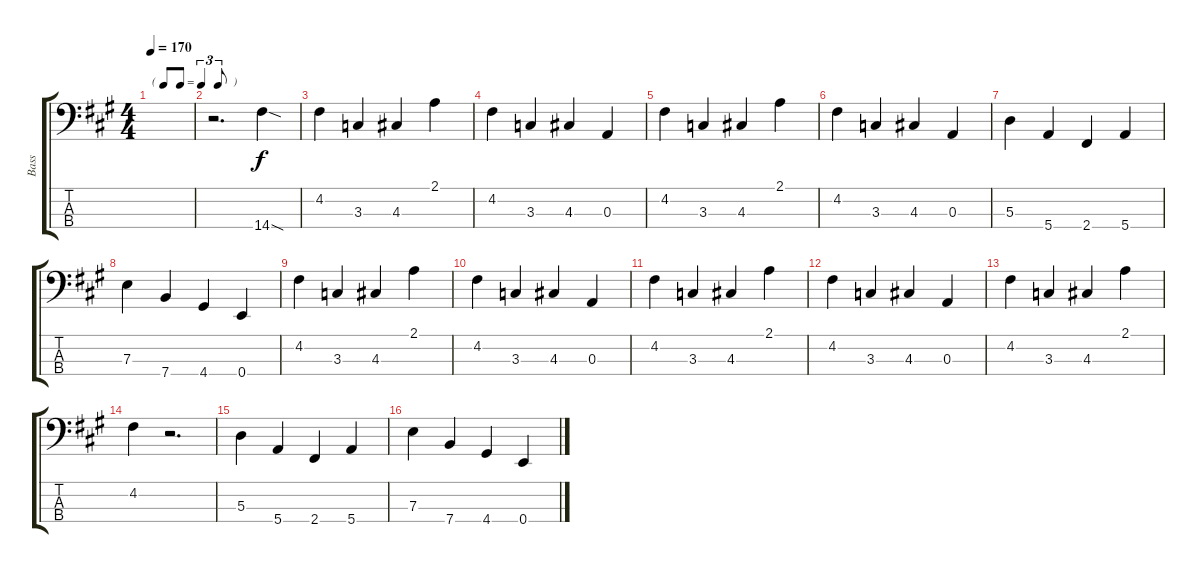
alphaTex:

\track ("Bass" "Bass") {instrument electricbassfinger}
\staff {score tabs}
\tuning (G2 D2 A1 E1) {hide}
\ts (4 4)
\tf triplet8th
\tempo 170
\clef f4
\ks a
|
r.2{d} 14.4{sod}.4 |
4.2.4 3.3.4 4.3.4 2.1.4 |
4.2.4 3.3.4 4.3.4 0.3.4 |
4.2.4 3.3.4 4.3.4 2.1.4 |
4.2.4 3.3.4 4.3.4 0.3.4 |
5.3.4 5.4.4 2.4.4 5.4.4 |
7.3.4 7.4.4 4.4.4 0.4.4 |
4.2.4 3.3.4 4.3.4 2.1.4 |
4.2.4 3.3.4 4.3.4 0.3.4 |
4.2.4 3.3.4 4.3.4 2.1.4 |
4.2.4 3.3.4 4.3.4 0.3.4 |
4.2.4 3.3.4 4.3.4 2.1.4 |
4.2.4 r.2{d} |
5.3.4 5.4.4 2.4.4 5.4.4 |
7.3.4 7.4.4 4.4.4 0.4.4
